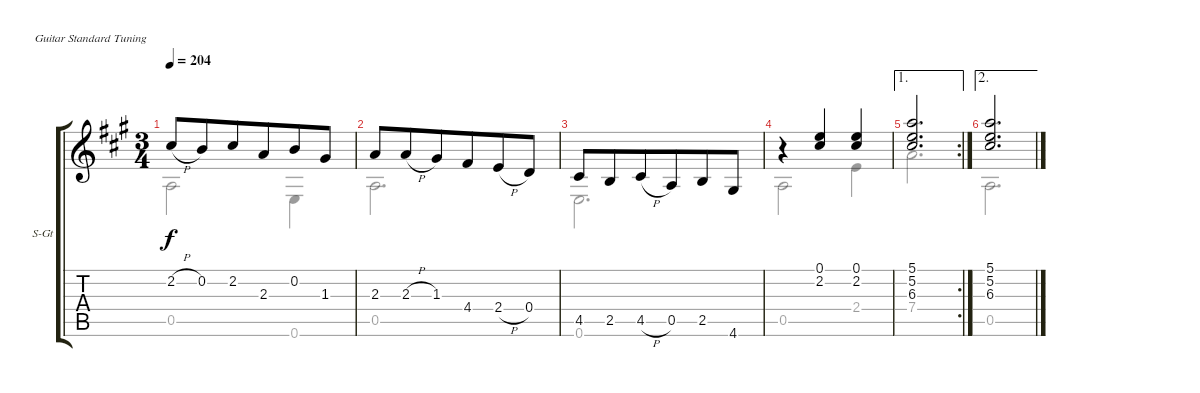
\defaultSystemsLayout 4
\bracketExtendMode groupsimilarinstruments
\firstSystemTrackNameOrientation horizontal
\otherSystemsTrackNameOrientation horizontal
\track ("Acoustic guitar" "S-Gt") {instrument acousticguitarsteel}
\staff {score tabs}
\tuning (E4 B3 G3 D3 A2 E2)
\voice
\ts (3 4)
\tempo 204
\clef g2
\ks a
2.2{h}.8{dy f beam merge} 0.2.8{beam merge} 2.2.8{beam merge} 2.3.8{beam merge} 0.2.8{beam merge} 1.3.8{beam merge} |
2.3.8{beam merge} 2.3{h}.8{beam merge} 1.3.8{beam merge} 4.4.8{beam merge} 2.4{h}.8{beam merge} 0.4.8{beam merge} |
4.5.8{beam merge} 2.5.8{beam merge} 4.5{h}.8{beam merge} 0.5.8{beam merge} 2.5.8{beam merge} 4.6.8 |
r.4 (0.1 2.2).4 (0.1 2.2).4 |
\ae 1
\rc 2
(5.1 5.2 6.3).2{d} |
\ae 2
(5.1 5.2 6.3).2{d}
\voice
\clef g2
\ottava regular
\simile none
\ks a
0.5.2{dy f} 0.6.4 |
0.5.2{d} |
0.6.2{d} |
0.5.2 2.4.4 |
7.4.2{d} |
0.5.2{d}
